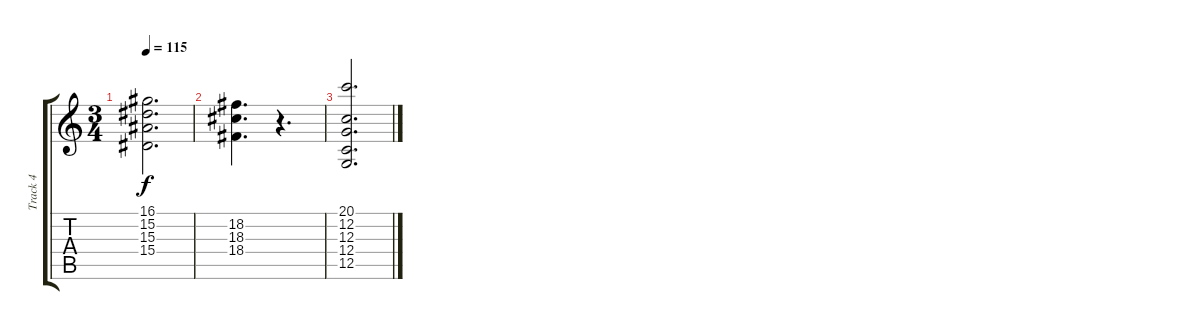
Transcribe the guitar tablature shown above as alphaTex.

\track ("Track 4" "Track 4") {instrument stringensemble1}
\staff {score tabs}
\tuning (E4 C4 G3 C3 G2 C2) {hide}
\ts (3 4)
\tempo 115
\clef g2
\ks c
(16.1 15.2 15.3 15.4).2{d dy f} |
(18.2 18.3 18.4).4{d} r.4{d} |
(20.1 12.2 12.3 12.4 12.5).2{d}
